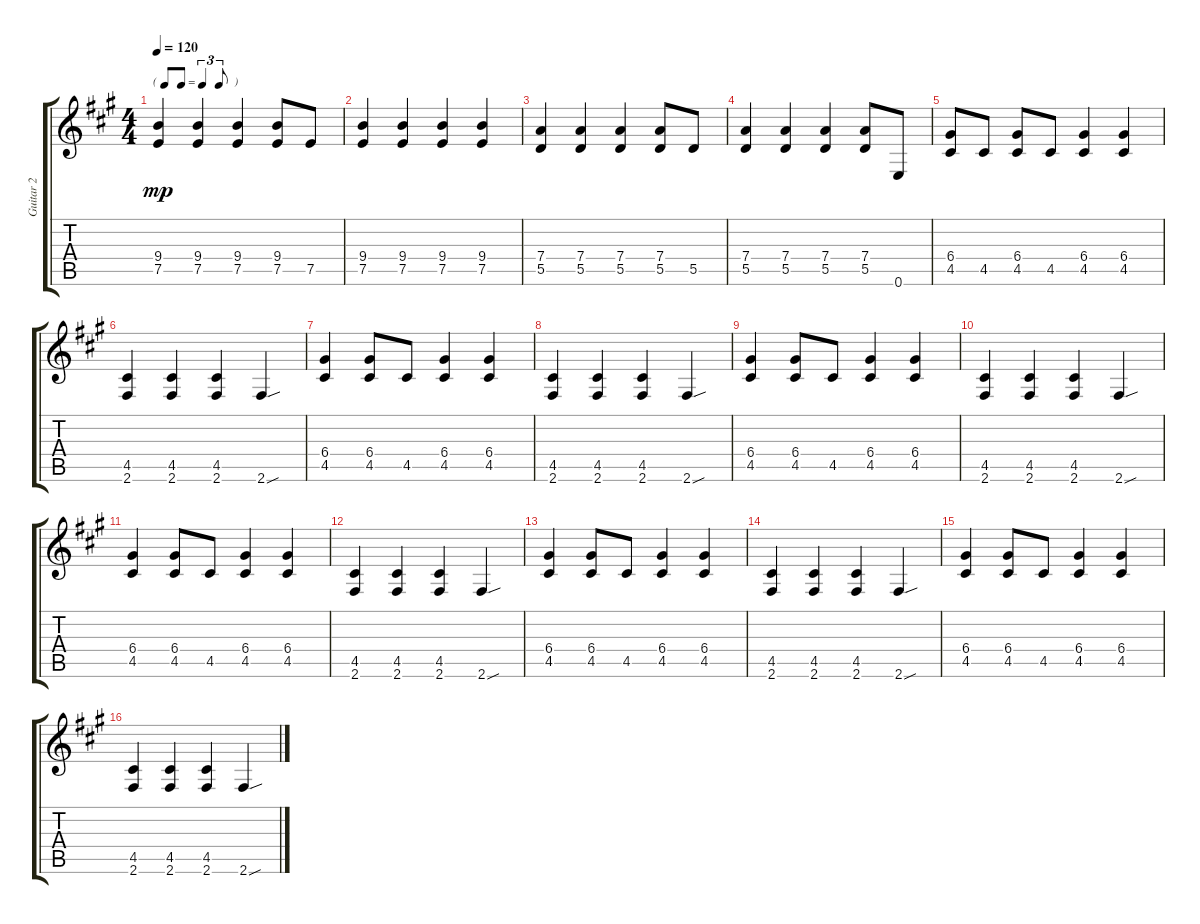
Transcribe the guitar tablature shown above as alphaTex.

\track ("Guitar 2" "Guitar 2") {instrument electricguitarclean}
\staff {score tabs}
\tuning (E4 B3 G3 D3 A2 E2) {hide}
\ts (4 4)
\tf triplet8th
\tempo 120
\clef g2
\ks a
(9.4 7.5).4{dy mp} (9.4 7.5).4 (9.4 7.5).4 (9.4 7.5).8 7.5.8 |
(9.4 7.5).4 (9.4 7.5).4 (9.4 7.5).4 (9.4 7.5).4 |
(7.4 5.5).4 (7.4 5.5).4 (7.4 5.5).4 (7.4 5.5).8 5.5.8 |
(7.4 5.5).4 (7.4 5.5).4 (7.4 5.5).4 (7.4 5.5).8 0.6.8 |
(6.4 4.5).8 4.5.8 (6.4 4.5).8 4.5.8 (6.4 4.5).4 (6.4 4.5).4 |
(4.5 2.6).4 (4.5 2.6).4 (4.5 2.6).4 2.6{sou}.4 |
(6.4 4.5).4 (6.4 4.5).8 4.5.8 (6.4 4.5).4 (6.4 4.5).4 |
(4.5 2.6).4 (4.5 2.6).4 (4.5 2.6).4 2.6{sou}.4 |
(6.4 4.5).4 (6.4 4.5).8 4.5.8 (6.4 4.5).4 (6.4 4.5).4 |
(4.5 2.6).4 (4.5 2.6).4 (4.5 2.6).4 2.6{sou}.4 |
(6.4 4.5).4 (6.4 4.5).8 4.5.8 (6.4 4.5).4 (6.4 4.5).4 |
(4.5 2.6).4 (4.5 2.6).4 (4.5 2.6).4 2.6{sou}.4 |
(6.4 4.5).4 (6.4 4.5).8 4.5.8 (6.4 4.5).4 (6.4 4.5).4 |
(4.5 2.6).4 (4.5 2.6).4 (4.5 2.6).4 2.6{sou}.4 |
(6.4 4.5).4 (6.4 4.5).8 4.5.8 (6.4 4.5).4 (6.4 4.5).4 |
(4.5 2.6).4 (4.5 2.6).4 (4.5 2.6).4 2.6{sou}.4
